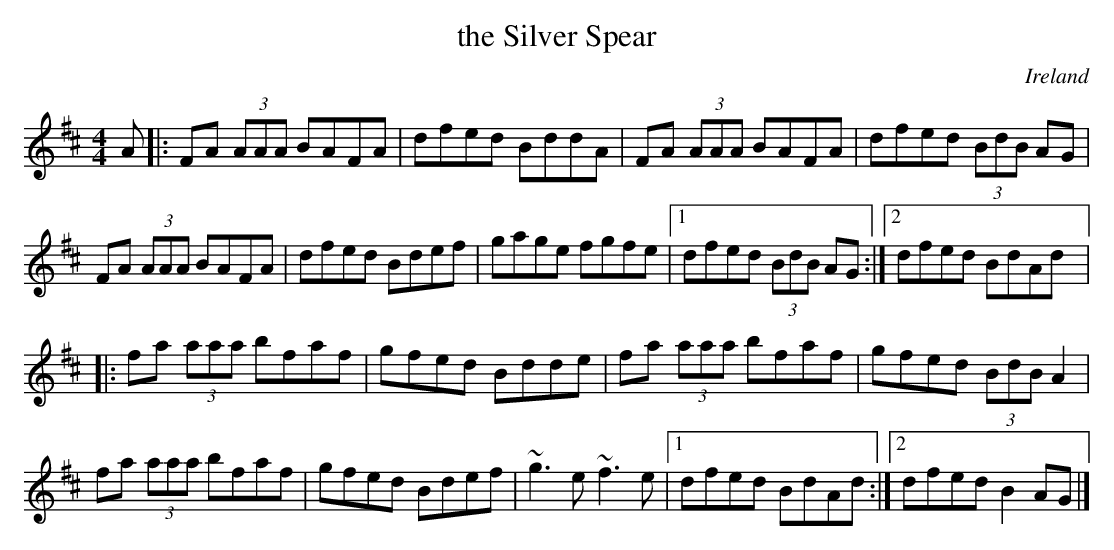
X:1
T:the Silver Spear
O:Ireland
M:4/4
K:D major
A |:\
FA (3AAA BAFA | dfed BddA | FA (3AAA BAFA | dfed (3BdB AG |
FA (3AAA BAFA | dfed Bdef | gage fgfe |1 dfed (3BdB AG:|2 dfed BdAd |:
fa (3aaa bfaf | gfed Bdde | fa (3aaa bfaf | gfed (3BdB A2 |
fa (3aaa bfaf | gfed Bdef | ~g3 e ~f3 e |1 dfed BdAd :|2 dfed B2 AG |]
